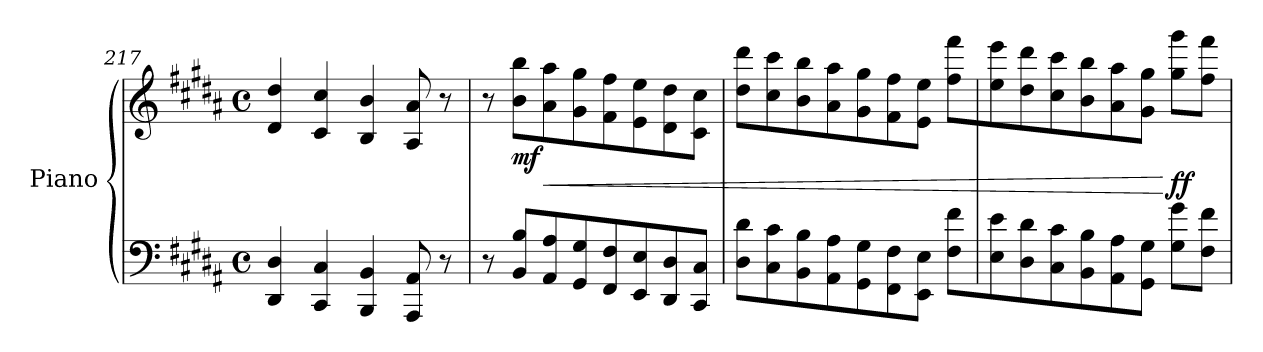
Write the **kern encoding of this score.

**kern	**kern	**dynam
*part1	*part1	*part1
*staff2	*staff1	*staff1/2
*I"Piano	*	*
*I'Pno.	*	*
*clefF4	*clefG2	*
*k[f#c#g#d#a#]	*k[f#c#g#d#a#]	*
*M4/4	*M4/4	*
*met(c)	*met(c)	*
=217	=217	=217
4DD#/ 4D#/	4d#/ 4dd#/	.
4CC#/ 4C#/	4c#/ 4cc#/	.
4BBB/ 4BB/	4B/ 4b/	.
8AAA#/ 8AA#/	8A#/ 8a#/	.
*	*MM140	*
8r	8r	.
=218	=218	=218
8r	8r	.
*	*MM210	*
!	!	!LO:DY:b
8BB/ 8B/L	8b\ 8bb\L	mf
!	!	!LO:HP:b
8AA#/ 8A#/	8a#\ 8aa#\	<
8GG#/ 8G#/	8g#\ 8gg#\	.
8FF#/ 8F#/	8f#\ 8ff#\	.
*	*MM220	*
8EE/ 8E/	8e\ 8ee\	.
8DD#/ 8D#/	8d#\ 8dd#\	.
*	*MM200	*
8CC#/ 8C#/J	8c#\ 8cc#\J	.
=219	=219	=219
8D#\ 8d#\L	8dd#\ 8ddd#\L	.
*	*MM230	*
8C#\ 8c#\	8cc#\ 8ccc#\	.
8BB\ 8B\	8b\ 8bb\	.
8AA#\ 8A#\	8a#\ 8aa#\	.
8GG#\ 8G#\	8g#\ 8gg#\	.
8FF#\ 8F#\	8f#\ 8ff#\	.
*	*MM200	*
8EE\ 8E\J	8e\ 8ee\J	.
8F#\ 8f#\L	8ff#\ 8fff#\L	.
=220	=220	=220
*	*MM240	*
8E\ 8e\	8ee\ 8eee\	.
8D#\ 8d#\	8dd#\ 8ddd#\	.
8C#\ 8c#\	8cc#\ 8ccc#\	.
8BB\ 8B\	8b\ 8bb\	.
8AA#\ 8A#\	8a#\ 8aa#\	.
*	*MM200	*
8GG#\ 8G#\J	8g#\ 8gg#\J	.
!	!	!LO:DY:n=1:b
8G#\ 8g#\L	8gg#\ 8ggg#\L	[ ff
*	*MM250	*
8F#\ 8f#\J	8ff#\ 8fff#\J	.
=	=	=
*-	*-	*-
